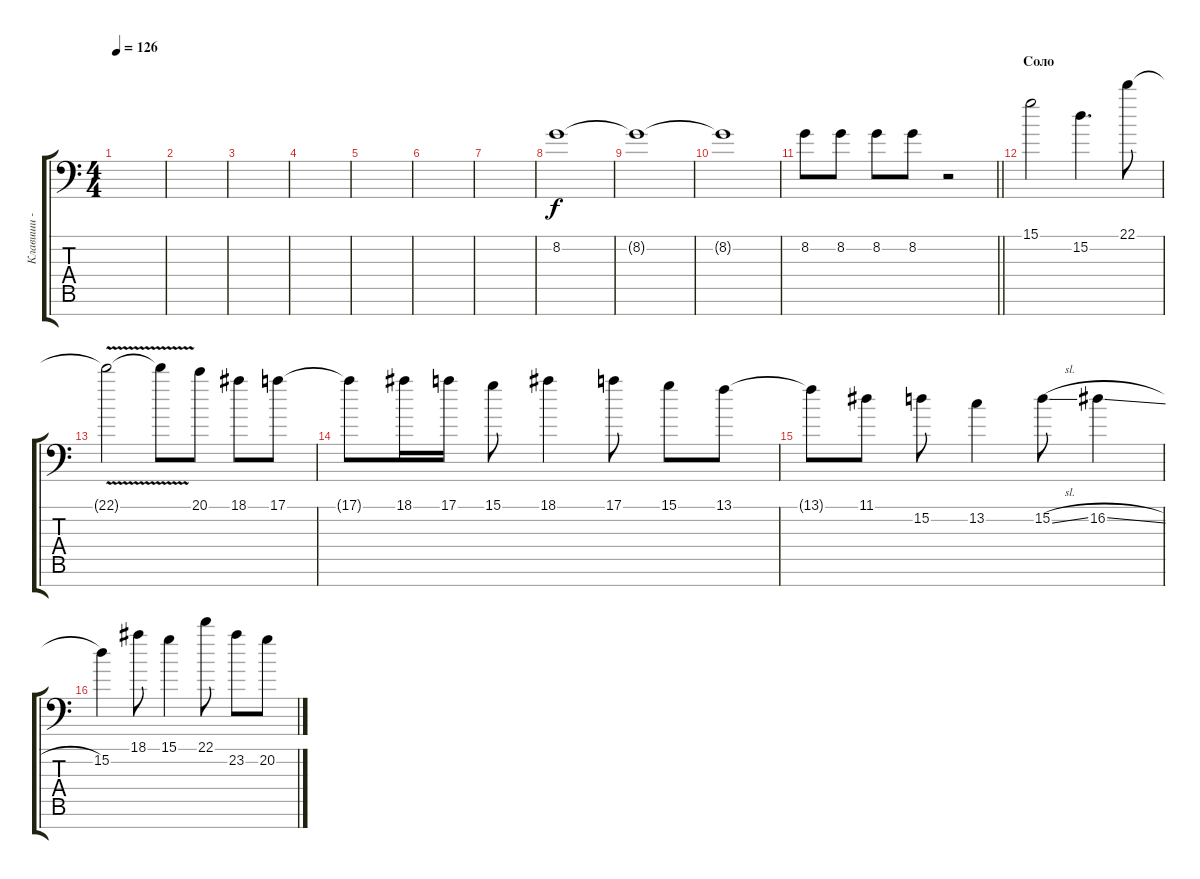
\track ("Клавиши - соло" "Клавиши - ") {instrument brightacousticpiano}
\staff {score tabs}
\tuning (E4 B3 G3 D3 A2 E2 C-1) {hide}
\ts (4 4)
\tempo 126
\clef f4
\ks c
|
|
|
|
|
|
|
8.2.1{volume 8 instrument lead2sawtooth} |
8.2{t}.1 |
8.2{t}.1 |
\barLineRight lightlight
8.2.8 8.2.8{volume 6} 8.2.8{volume 4} 8.2.8{volume 2} r.2 |
\section ("" "Соло")
15.1.2{volume 12 balance 8} 15.2.4{d} 22.1.8 |
22.1{v t}.2 22.1{t}.8 20.1.8 18.1.8 17.1.8 |
17.1{t}.8 18.1.16 17.1.16 15.1.8 18.1.4 17.1.8 15.1.8 13.1.8 |
13.1{t}.8 11.1.8 15.2.8 13.2.4 15.2{sl}.8 16.2{sl}.4 |
15.2.4 18.1.8 15.1.4 22.1.8 23.2.8 20.2.8
